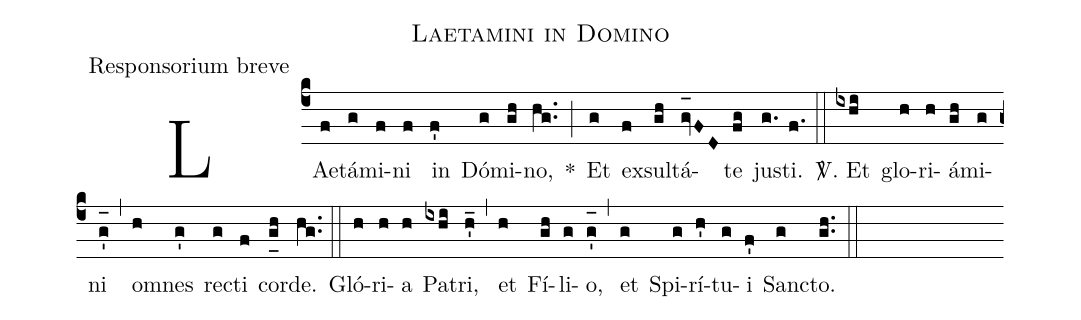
name:Laetamini in Domino;
office-part:Responsorium breve;
%%
(c4) LAe(f)tá(g)mi(f)ni(f) in(f') Dó(g)mi(gh)no,(hg..) *(;) Et(g) ex(f)sul(gh)tá(gv_[oh:h]FD)te(fg) ju(g.)sti.(f.) (::)
<sp>V/</sp>. Et(ixhi) glo(h)ri(h)á(gh)mi(g)ni(g'_[oh:h]) (,) o(h)mnes(g') re(g)cti(f) cor(g_[uh:l]h)de.(hg..) (::) Gló(h)ri(h)a(h) Pa(ixhi)tri,(h'_) (,) et(h) Fí(gh)li(g)o,(g'_[oh:h]) (,) et(g) Spi(g)rí(h')tu(g)i(f') San(g)cto.(gh..) (::)
